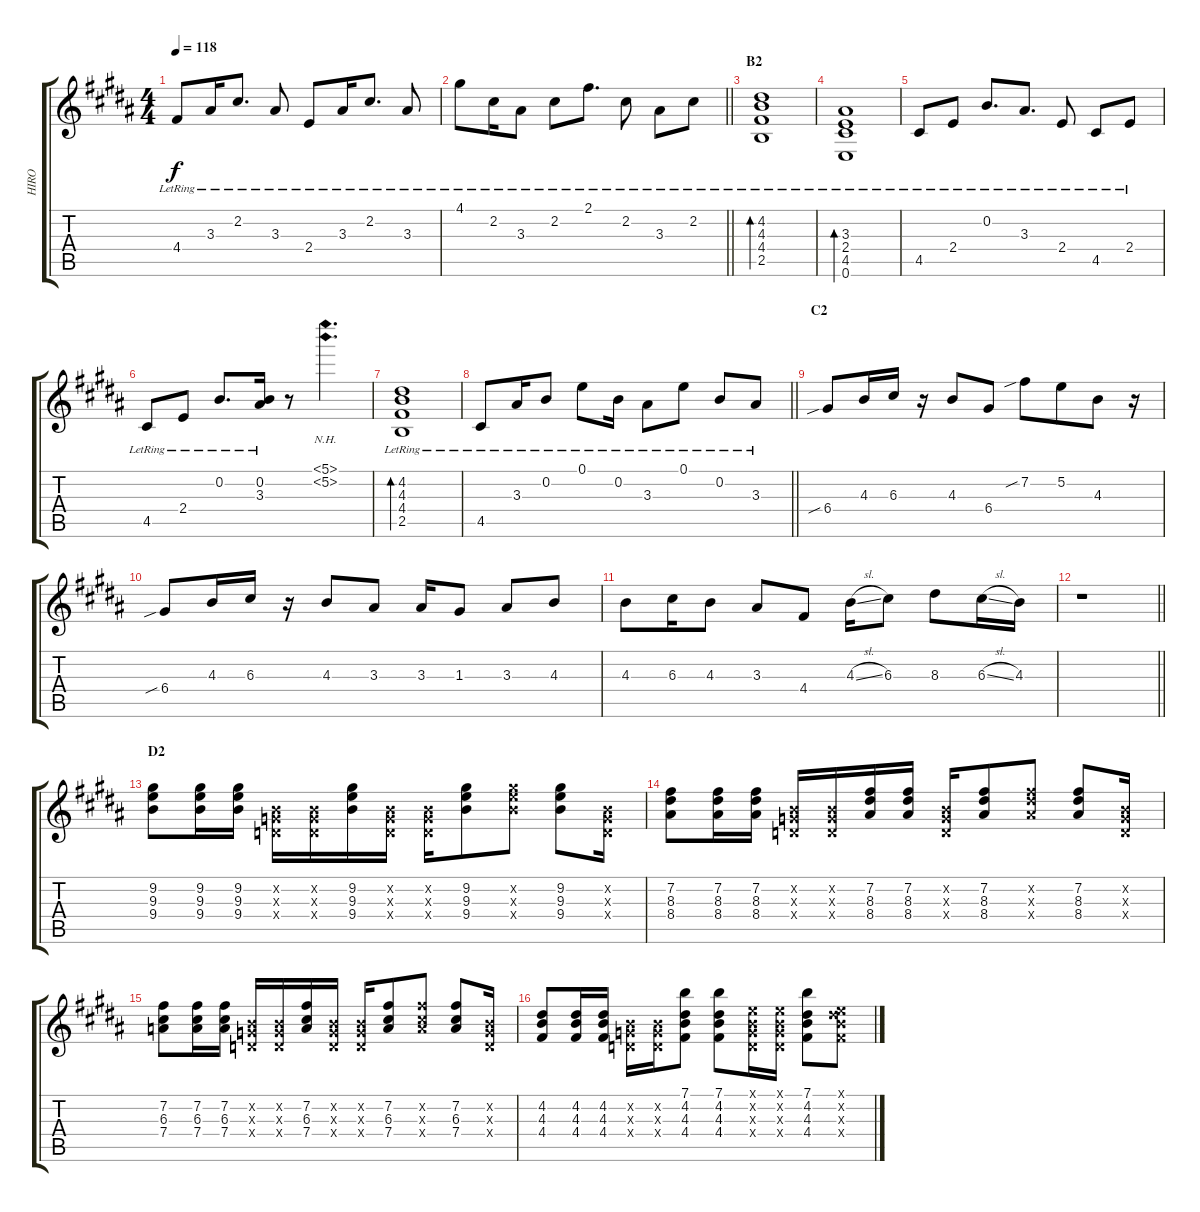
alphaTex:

\track ("HIRO" "HIRO") {instrument overdrivenguitar}
\staff {score tabs}
\tuning (E4 B3 G3 D3 A2 E2) {hide}
\ts (4 4)
\tempo 118
\clef g2
\ks b
4.4{lr}.8{dy f} 3.3{lr}.16 2.2{lr}.8{d} 3.3{lr}.8 2.4{lr}.8 3.3{lr}.16 2.2{lr}.8{d} 3.3{lr}.8 |
\barLineRight lightlight
4.1{lr}.8 2.2{lr}.16 3.3{lr}.8 2.2{lr}.8 2.1{lr}.8{d} 2.2{lr}.8 3.3{lr}.8 2.2{lr}.8 |
\section ("" "B2")
(4.2{lr} 4.3{lr} 4.4{lr} 2.5{lr}).1{bd 120 instrument acousticguitarsteel} |
(3.3{lr} 2.4{lr} 4.5{lr} 0.6).1{bd 120} |
4.5{lr}.8 2.4{lr}.8 0.2{lr}.8{d} 3.3{lr}.8{d} 2.4{lr}.8 4.5{lr}.8 2.4{lr}.8 |
4.5{lr}.8 2.4{lr}.8 0.2{lr}.8{d} (0.2{lr} 3.3{lr}).16 r.8 (5.1{nh} 5.2{nh}).4{d} |
(4.2{lr} 4.3{lr} 4.4{lr} 2.5{lr}).1{bd 120} |
\barLineRight lightlight
4.5{lr}.8 3.3{lr}.16 0.2{lr}.8 0.1{lr}.8 0.2{lr}.16 3.3{lr}.8 0.1{lr}.8 0.2{lr}.8 3.3{lr}.8 |
\section ("" "C2")
6.4{sib}.8{instrument electricguitarjazz} 4.3.16 6.3.16 r.16 4.3.8 6.4.8 7.2{sib}.8 5.2.8{beam merge} 4.3.8 r.16 |
6.4{sib}.8 4.3.16 6.3.16 r.16 4.3.8 3.3.8 3.3.16 1.3.8 3.3.8 4.3.8 |
4.3.8 6.3.16 4.3.8 3.3.8 4.4.8 4.3{sl}.16 6.3.8 8.3.8 6.3{sl}.16 4.3.16 |
\barLineRight lightlight
r.1 |
\section ("" "D2")
(9.2 9.3 9.4).8{instrument overdrivenguitar} (9.2 9.3 9.4).16 (9.2 9.3 9.4).16 (0.2{x} 0.3{x} 0.4{x}).16 (0.2{x} 0.3{x} 0.4{x}).16 (9.2 9.3 9.4).16 (0.2{x} 0.3{x} 0.4{x}).16 (0.2{x} 0.3{x} 0.4{x}).16 (9.2 9.3 9.4).8 (9.2{x} 9.3{x} 9.4{x}).8 (9.2 9.3 9.4).8 (0.2{x} 0.3{x} 0.4{x}).16 |
(7.2 8.3 8.4).8 (7.2 8.3 8.4).16 (7.2 8.3 8.4).16 (0.2{x} 0.3{x} 0.4{x}).16 (0.2{x} 0.3{x} 0.4{x}).16 (7.2 8.3 8.4).16 (7.2 8.3 8.4).16 (0.2{x} 0.3{x} 0.4{x}).16 (7.2 8.3 8.4).8 (7.2{x} 8.3{x} 8.4{x}).8 (7.2 8.3 8.4).8 (0.2{x} 0.3{x} 0.4{x}).16 |
(7.2 6.3 7.4).8 (7.2 6.3 7.4).16 (7.2 6.3 7.4).16 (0.2{x} 0.3{x} 0.4{x}).16 (0.2{x} 0.3{x} 0.4{x}).16 (7.2 6.3 7.4).16 (0.2{x} 0.3{x} 0.4{x}).16 (0.2{x} 0.3{x} 0.4{x}).16 (7.2 6.3 7.4).8 (7.2{x} 6.3{x} 7.4{x}).8 (7.2 6.3 7.4).8 (0.2{x} 0.3{x} 0.4{x}).16 |
(4.2 4.3 4.4).8 (4.2 4.3 4.4).16 (4.2 4.3 4.4).16 (0.2{x} 0.3{x} 0.4{x}).16 (0.2{x} 0.3{x} 0.4{x}).16 (7.1 4.2 4.3 4.4).8 (7.1 4.2 4.3 4.4).8 (0.1{x} 0.2{x} 0.3{x} 0.4{x}).16 (0.1{x} 0.2{x} 0.3{x} 0.4{x}).16 (7.1 4.2 4.3 4.4).8 (0.1{x} 4.2{x} 4.3{x} 4.4{x}).8
